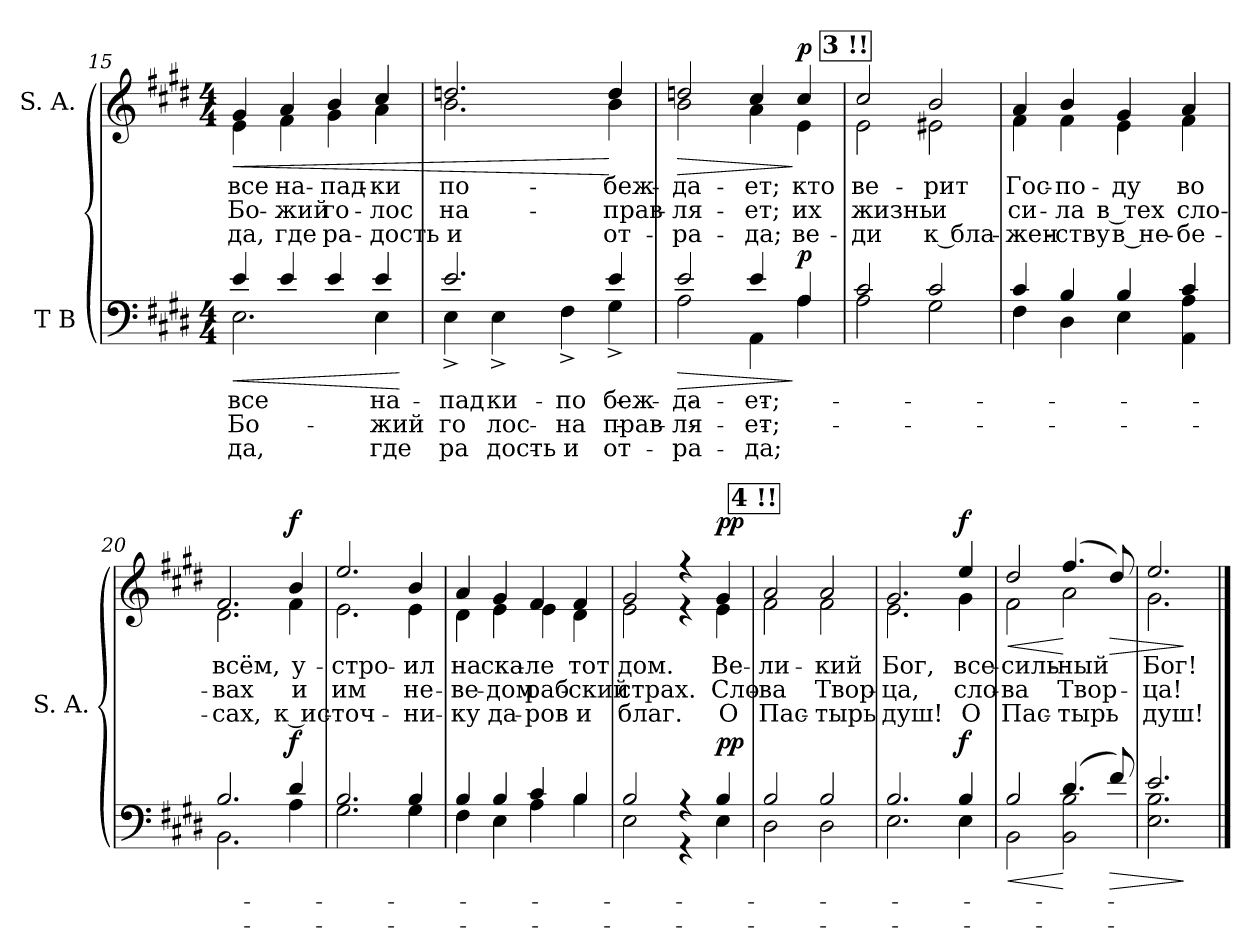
**kern	**text	**text	**text	**dynam	**kern	**text	**text	**text	**dynam
*part2	*part2	*part2	*part2	*part2	*part1	*part1	*part1	*part1	*part1
*staff2	*staff2	*staff2	*staff2	*staff2	*staff1	*staff1	*staff1	*staff1	*staff1
*I"T B	*	*	*	*	*I"S. A.	*	*	*	*
*	*	*	*	*	*I'S. A.	*	*	*	*
*clefF4	*	*	*	*	*clefG2	*	*	*	*
*k[f#c#g#d#]	*	*	*	*	*k[f#c#g#d#]	*	*	*	*
*M4/4	*	*	*	*	*M4/4	*	*	*	*
=15	=15	=15	=15	=15	=15	=15	=15	=15	=15
!	!LO:LY:b	!LO:LY:b	!LO:LY:b	!LO:HP:b	!	!LO:LY:b	!LO:LY:b	!LO:LY:b	!LO:HP:b
*^	*	*	*	*	*^	*	*	*	*
4e/	2.E\	все	Бо-	-да,	<	4g#/	4e\	все	Бо-	-да,	<
!	!	!	!	!	!	!	!	!LO:LY:b	!LO:LY:b	!LO:LY:b	!
4e/	.	.	.	.	.	4a/	4f#\	на-	-жий	где	.
!	!	!	!	!	!	!	!	!LO:LY:b	!LO:LY:b	!LO:LY:b	!
4e/	.	.	.	.	.	4b/	4g#\	-пад-	го-	ра-	.
!	!	!LO:LY:b	!LO:LY:b	!LO:LY:b	!	!	!	!LO:LY:b	!LO:LY:b	!LO:LY:b	!
4e/	4E\	на-	-жий	где	.	4cc#/	4a\	-ки	-лос	-дость	.
*v	*v	*	*	*	*	*	*	*	*	*	*
*	*	*	*	*	*v	*v	*	*	*	*
.	.	.	.	[	.	.	.	.	.
!!LO:LB:g=z
=16	=16	=16	=16	=16	=16	=16	=16	=16	=16
*^	*	*	*	*	*	*	*	*	*
!	!	!LO:LY:b	!LO:LY:b	!LO:LY:b	!	!	!LO:LY:b	!LO:LY:b	!LO:LY:b	!
*	*	*	*	*	*	*^	*	*	*	*
2.e/	4E^\	-пад-	го-	ра-	.	2.ddn/	2.b\	по-	на-	и	.
!	!	!LO:LY:b	!LO:LY:b	!LO:LY:b	!	!	!	!	!	!	!
.	4E^\	-ки	-лос	-дость	.	.	.	.	.	.	.
!	!	!LO:LY:b	!LO:LY:b	!LO:LY:b	!	!	!	!	!	!	!
.	4F#^\	по-	на-	и	.	.	.	.	.	.	.
!	!	!LO:LY:b	!LO:LY:b	!LO:LY:b	!	!	!	!LO:LY:b	!LO:LY:b	!LO:LY:b	!
4e/	4G#^\	-беж-	-прав-	от-	.	4dd/	4b\	-беж-	-прав-	от-	[
=17	=17	=17	=17	=17	=17	=17	=17	=17	=17	=17	=17
!	!	!LO:LY:b	!LO:LY:b	!LO:LY:b	!LO:HP:b	!	!	!LO:LY:b	!LO:LY:b	!LO:LY:b	!LO:HP:b
2e/	2A\	-да-	-ля-	-ра-	>	2ddn/	2b\	-да-	-ля-	-ра-	>
!	!	!LO:LY:b	!LO:LY:b	!LO:LY:b	!	!	!	!LO:LY:b	!LO:LY:b	!LO:LY:b	!
4e/	4AA\	-ет;	-ет;	-да;	.	4cc#/	4a\	-ет;	-ет;	-да;	.
!	!	!	!	!	!LO:DY:n=1:b	!	!	!LO:LY:b	!LO:LY:b	!LO:LY:b	!LO:DY:n=1:a
4A/	4A\	.	.	.	] p	4cc#/	4e\	кто	их	ве-	] p
!!LO:REH:place=s1:a:B:fs=14:t=3	!!
=18	=18	=18	=18	=18	=18	=18	=18	=18	=18	=18	=18
!	!	!	!	!	!	!	!	!LO:LY:b	!LO:LY:b	!LO:LY:b	!
2c#/	2A\	.	.	.	.	2cc#/	2e\	ве-	жизнь	-ди	.
!	!	!	!	!	!	!	!	!LO:LY:b	!LO:LY:b	!LO:LY:b	!
2c#/	2G#\	.	.	.	.	2b/	2e#X\	-рит	и	к бла-	.
=19	=19	=19	=19	=19	=19	=19	=19	=19	=19	=19	=19
!	!	!	!	!	!	!	!	!LO:LY:b	!LO:LY:b	!LO:LY:b	!
4c#/	4F#\	.	.	.	.	4a/	4f#\	Гос-	си-	-жен-	.
!	!	!	!	!	!	!	!	!LO:LY:b	!LO:LY:b	!LO:LY:b	!
4B/	4D#\	.	.	.	.	4b/	4f#\	-по-	-ла	-ству	.
!	!	!	!	!	!	!	!	!LO:LY:b	!LO:LY:b	!LO:LY:b	!
4B/	4E\	.	.	.	.	4g#/	4e\	-ду	в тех	в не-	.
!	!	!	!	!	!	!	!	!LO:LY:b	!LO:LY:b	!LO:LY:b	!
4c#/	4AA\ 4A\	.	.	.	.	4a/	4f#\	во	сло-	-бе-	.
=20	=20	=20	=20	=20	=20	=20	=20	=20	=20	=20	=20
!	!	!	!	!	!	!	!	!LO:LY:b	!LO:LY:b	!LO:LY:b	!
2.B/	2.BB\	.	.	.	.	2.f#/	2.d#\	всём,	-вах	-сах,	.
!	!	!	!	!	!LO:DY:b	!	!	!LO:LY:b	!LO:LY:b	!LO:LY:b	!LO:DY:a
4d#/	4A\	.	.	.	f	4b/	4f#\	у-	и	к ис-	f
=21	=21	=21	=21	=21	=21	=21	=21	=21	=21	=21	=21
!	!	!	!	!	!	!	!	!LO:LY:b	!LO:LY:b	!LO:LY:b	!
2.B/	2.G#\	.	.	.	.	2.ee/	2.e\	-стро-	им	-точ-	.
!	!	!	!	!	!	!	!	!LO:LY:b	!LO:LY:b	!LO:LY:b	!
4B/	4G#\	.	.	.	.	4b/	4e\	-ил	не-	-ни-	.
=22	=22	=22	=22	=22	=22	=22	=22	=22	=22	=22	=22
!	!	!	!	!	!	!	!	!LO:LY:b	!LO:LY:b	!LO:LY:b	!
4B/	4F#\	.	.	.	.	4a/	4d#\	на	-ве-	-ку	.
!	!	!	!	!	!	!	!	!LO:LY:b	!LO:LY:b	!LO:LY:b	!
4B/	4E\	.	.	.	.	4g#/	4e\	ска-	-дом	да-	.
!	!	!	!	!	!	!	!	!LO:LY:b	!LO:LY:b	!LO:LY:b	!
4c#/	4A\	.	.	.	.	4f#/	4e\	-ле	раб-	-ров	.
!	!	!	!	!	!	!	!	!LO:LY:b	!LO:LY:b	!LO:LY:b	!
4B/	4B\	.	.	.	.	4f#/	4d#\	тот	-ский	и	.
!!LO:LB:g=z	!!
=23	=23	=23	=23	=23	=23	=23	=23	=23	=23	=23	=23
!	!	!	!	!	!	!	!	!LO:LY:b	!LO:LY:b	!LO:LY:b	!
2B/	2E\	.	.	.	.	2g#/	2e\	дом.	страх.	благ.	.
4rGG	4rA	.	.	.	.	4re	4rff	.	.	.	.
!	!	!	!	!	!LO:DY:b	!	!	!LO:LY:b	!LO:LY:b	!LO:LY:b	!LO:DY:a
4B/	4E\	.	.	.	pp	4g#/	4e\	Ве-	Сло-	О	pp
!!LO:REH:place=s1:a:B:fs=14:t=4	!!
=24	=24	=24	=24	=24	=24	=24	=24	=24	=24	=24	=24
!	!	!	!	!	!	!	!	!LO:LY:b	!LO:LY:b	!LO:LY:b	!
2B/	2D#\	.	.	.	.	2a/	2f#\	-ли-	-ва	Пас-	.
!	!	!	!	!	!	!	!	!LO:LY:b	!LO:LY:b	!LO:LY:b	!
2B/	2D#\	.	.	.	.	2a/	2f#\	-кий	Твор-	-тырь	.
=25	=25	=25	=25	=25	=25	=25	=25	=25	=25	=25	=25
!	!	!	!	!	!	!	!	!LO:LY:b	!LO:LY:b	!LO:LY:b	!
2.B/	2.E\	.	.	.	.	2.g#/	2.e\	Бог,	-ца,	душ!	.
!	!	!	!	!	!LO:DY:b	!	!	!LO:LY:b	!LO:LY:b	!LO:LY:b	!LO:DY:a
4B/	4E\	.	.	.	f	4ee/	4g#\	все-	сло-	О	f
=26	=26	=26	=26	=26	=26	=26	=26	=26	=26	=26	=26
!	!	!	!	!	!LO:HP:b	!	!	!LO:LY:b	!LO:LY:b	!LO:LY:b	!LO:HP:b
2B/	2BB\	.	.	.	<	2dd#/	2f#\	-силь-	-ва	Пас-	<
!	!	!	!	!	!	!	!	!LO:LY:b	!LO:LY:b	!LO:LY:b	!
(>4.d#/	2BB\ 2B\	.	.	.	[	(>4.ff#/	2a\	-ный	Твор-	-тырь	[
!	!	!	!	!	!LO:HP:b	!	!	!	!	!	!LO:HP:b
8f#/)	.	.	.	.	>	8dd#/)	.	.	.	.	>
=27	=27	=27	=27	=27	=27	=27	=27	=27	=27	=27	=27
!	!	!	!	!	!	!	!	!LO:LY:b	!LO:LY:b	!LO:LY:b	!
2.e/	2.E\ 2.B\	.	.	.	.	2.ee/	2.g#\	Бог!	-ца!	душ!	.
*v	*v	*	*	*	*	*	*	*	*	*	*
*	*	*	*	*	*v	*v	*	*	*	*
.	.	.	.	]	.	.	.	.	]
==	==	==	==	==	==	==	==	==	==
*-	*-	*-	*-	*-	*-	*-	*-	*-	*-
